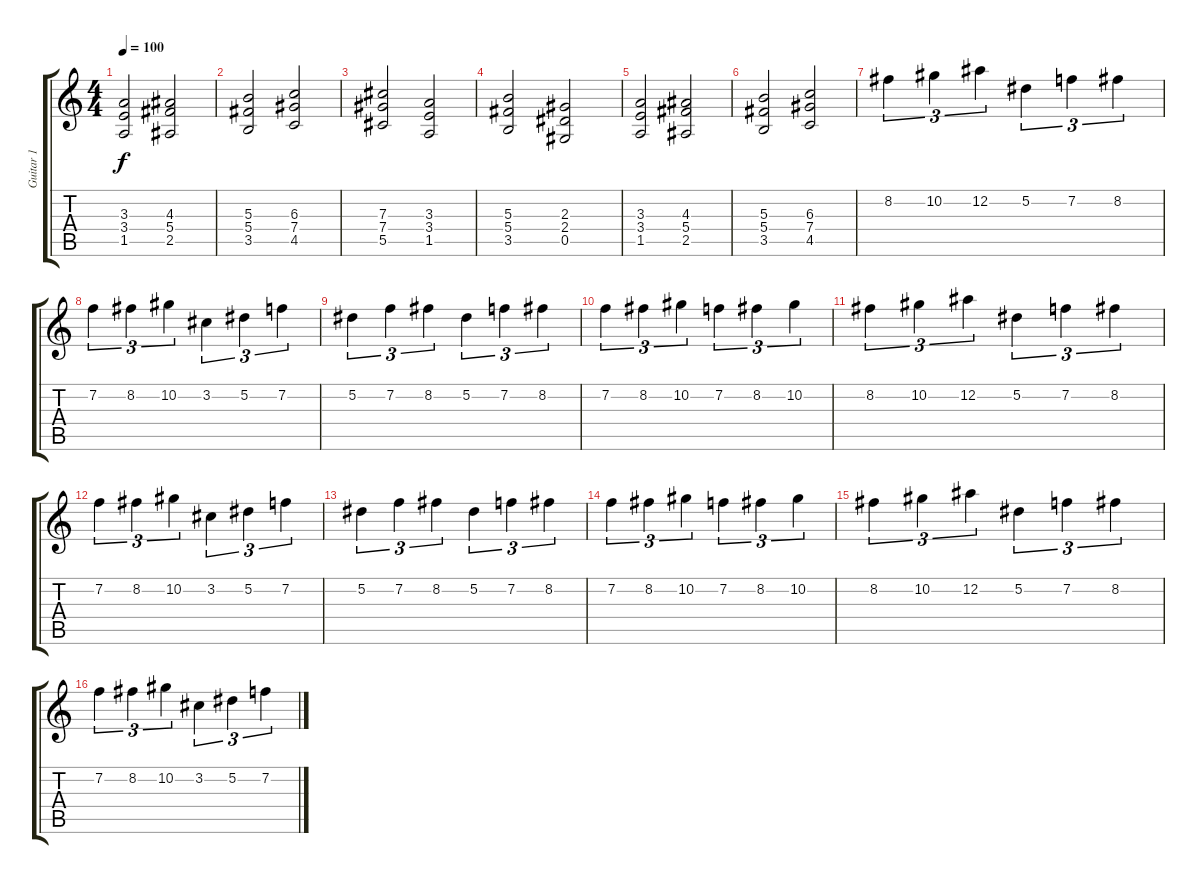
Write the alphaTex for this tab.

\track ("Guitar 1" "Guitar 1") {instrument distortionguitar}
\staff {score tabs}
\tuning (Eb4 Bb3 Gb3 Db3 Ab2 Eb2) {hide}
\ts (4 4)
\tempo 100
\clef g2
\ks c
(3.3 3.4 1.5).2{dy f} (4.3 5.4 2.5).2 |
(5.3 5.4 3.5).2 (6.3 7.4 4.5).2 |
(7.3 7.4 5.5).2 (3.3 3.4 1.5).2 |
(5.3 5.4 3.5).2 (2.3 2.4 0.5).2 |
(3.3 3.4 1.5).2 (4.3 5.4 2.5).2 |
(5.3 5.4 3.5).2 (6.3 7.4 4.5).2 |
8.2.4{tu (3 2)} 10.2.4{tu (3 2)} 12.2.4{tu (3 2)} 5.2.4{tu (3 2)} 7.2.4{tu (3 2)} 8.2.4{tu (3 2)} |
7.2.4{tu (3 2)} 8.2.4{tu (3 2)} 10.2.4{tu (3 2)} 3.2.4{tu (3 2)} 5.2.4{tu (3 2)} 7.2.4{tu (3 2)} |
5.2.4{tu (3 2)} 7.2.4{tu (3 2)} 8.2.4{tu (3 2)} 5.2.4{tu (3 2)} 7.2.4{tu (3 2)} 8.2.4{tu (3 2)} |
7.2.4{tu (3 2)} 8.2.4{tu (3 2)} 10.2.4{tu (3 2)} 7.2.4{tu (3 2)} 8.2.4{tu (3 2)} 10.2.4{tu (3 2)} |
8.2.4{tu (3 2)} 10.2.4{tu (3 2)} 12.2.4{tu (3 2)} 5.2.4{tu (3 2)} 7.2.4{tu (3 2)} 8.2.4{tu (3 2)} |
7.2.4{tu (3 2)} 8.2.4{tu (3 2)} 10.2.4{tu (3 2)} 3.2.4{tu (3 2)} 5.2.4{tu (3 2)} 7.2.4{tu (3 2)} |
5.2.4{tu (3 2)} 7.2.4{tu (3 2)} 8.2.4{tu (3 2)} 5.2.4{tu (3 2)} 7.2.4{tu (3 2)} 8.2.4{tu (3 2)} |
7.2.4{tu (3 2)} 8.2.4{tu (3 2)} 10.2.4{tu (3 2)} 7.2.4{tu (3 2)} 8.2.4{tu (3 2)} 10.2.4{tu (3 2)} |
8.2.4{tu (3 2)} 10.2.4{tu (3 2)} 12.2.4{tu (3 2)} 5.2.4{tu (3 2)} 7.2.4{tu (3 2)} 8.2.4{tu (3 2)} |
7.2.4{tu (3 2)} 8.2.4{tu (3 2)} 10.2.4{tu (3 2)} 3.2.4{tu (3 2)} 5.2.4{tu (3 2)} 7.2.4{tu (3 2)}
